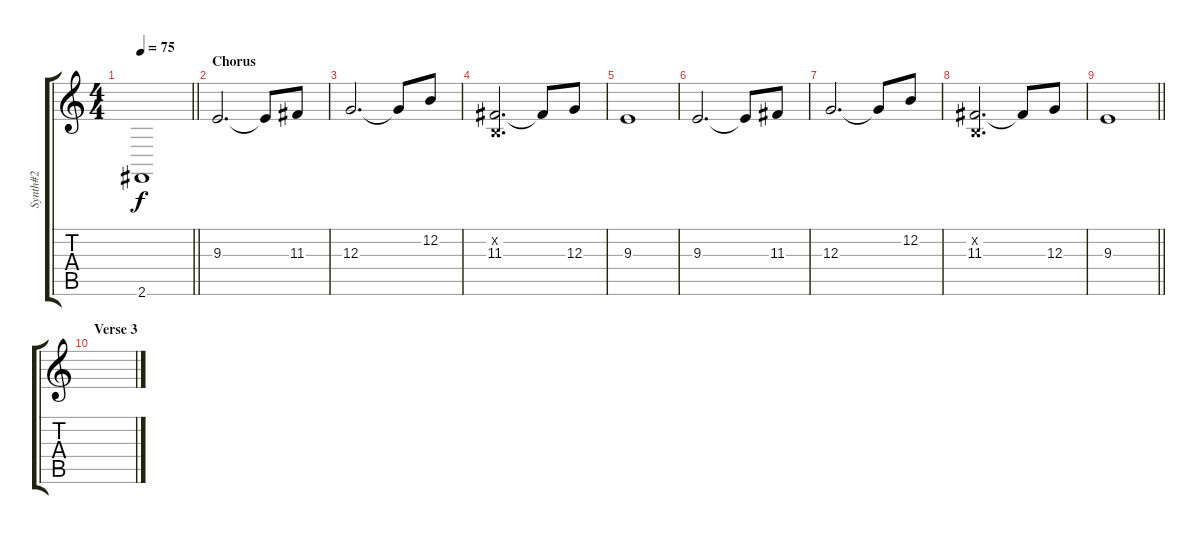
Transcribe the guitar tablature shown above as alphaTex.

\track ("Synth#2" "Synth#2") {instrument pad8sweep}
\staff {score tabs}
\tuning (E4 B3 G3 D3 A2 E2) {hide}
\ts (4 4)
\tempo 75
\clef g2
\barLineRight lightlight
\ks c
2.6{t}.1{dy f} |
\section ("" "Chorus")
9.3.2{d} 9.3{t}.8 11.3.8 |
12.3.2{d} 12.3{t}.8 12.2.8 |
(0.2{x} 11.3).2{d} 11.3{t}.8 12.3.8 |
9.3.1 |
9.3.2{d} 9.3{t}.8 11.3.8 |
12.3.2{d} 12.3{t}.8 12.2.8 |
(0.2{x} 11.3).2{d} 11.3{t}.8 12.3.8 |
\barLineRight lightlight
9.3.1 |
\section ("" "Verse 3")
